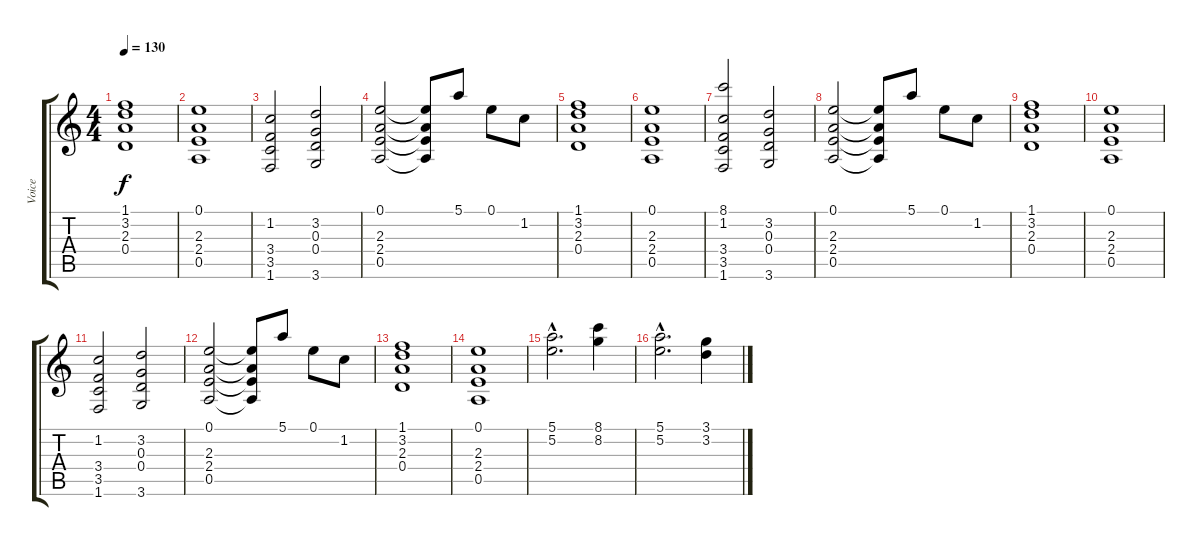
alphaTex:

\track ("Voice" "Voice") {instrument distortionguitar}
\staff {score tabs}
\tuning (E4 B3 G3 D3 A2 E2) {hide}
\ts (4 4)
\tempo 130
\clef g2
\ks c
(1.1 3.2 2.3 0.4).1{dy f} |
(0.1 2.3 2.4 0.5).1 |
(1.2 3.4 3.5 1.6).2 (3.2 0.3 0.4 3.6).2 |
(0.1 2.3 2.4 0.5).2 (0.1{t} 2.3{t} 2.4{t} 0.5{t}).8 5.1.8 0.1.8 1.2.8 |
(1.1 3.2 2.3 0.4).1 |
(0.1 2.3 2.4 0.5).1 |
(8.1 1.2 3.4 3.5 1.6).2 (3.2 0.3 0.4 3.6).2 |
(0.1 2.3 2.4 0.5).2 (0.1{t} 2.3{t} 2.4{t} 0.5{t}).8 5.1.8 0.1.8 1.2.8 |
(1.1 3.2 2.3 0.4).1 |
(0.1 2.3 2.4 0.5).1 |
(1.2 3.4 3.5 1.6).2 (3.2 0.3 0.4 3.6).2 |
(0.1 2.3 2.4 0.5).2 (0.1{t} 2.3{t} 2.4{t} 0.5{t}).8 5.1.8 0.1.8 1.2.8 |
(1.1 3.2 2.3 0.4).1 |
(0.1 2.3 2.4 0.5).1 |
(5.1{hac} 5.2{hac}).2{d} (8.1 8.2).4 |
(5.1{hac} 5.2{hac}).2{d} (3.1 3.2).4
